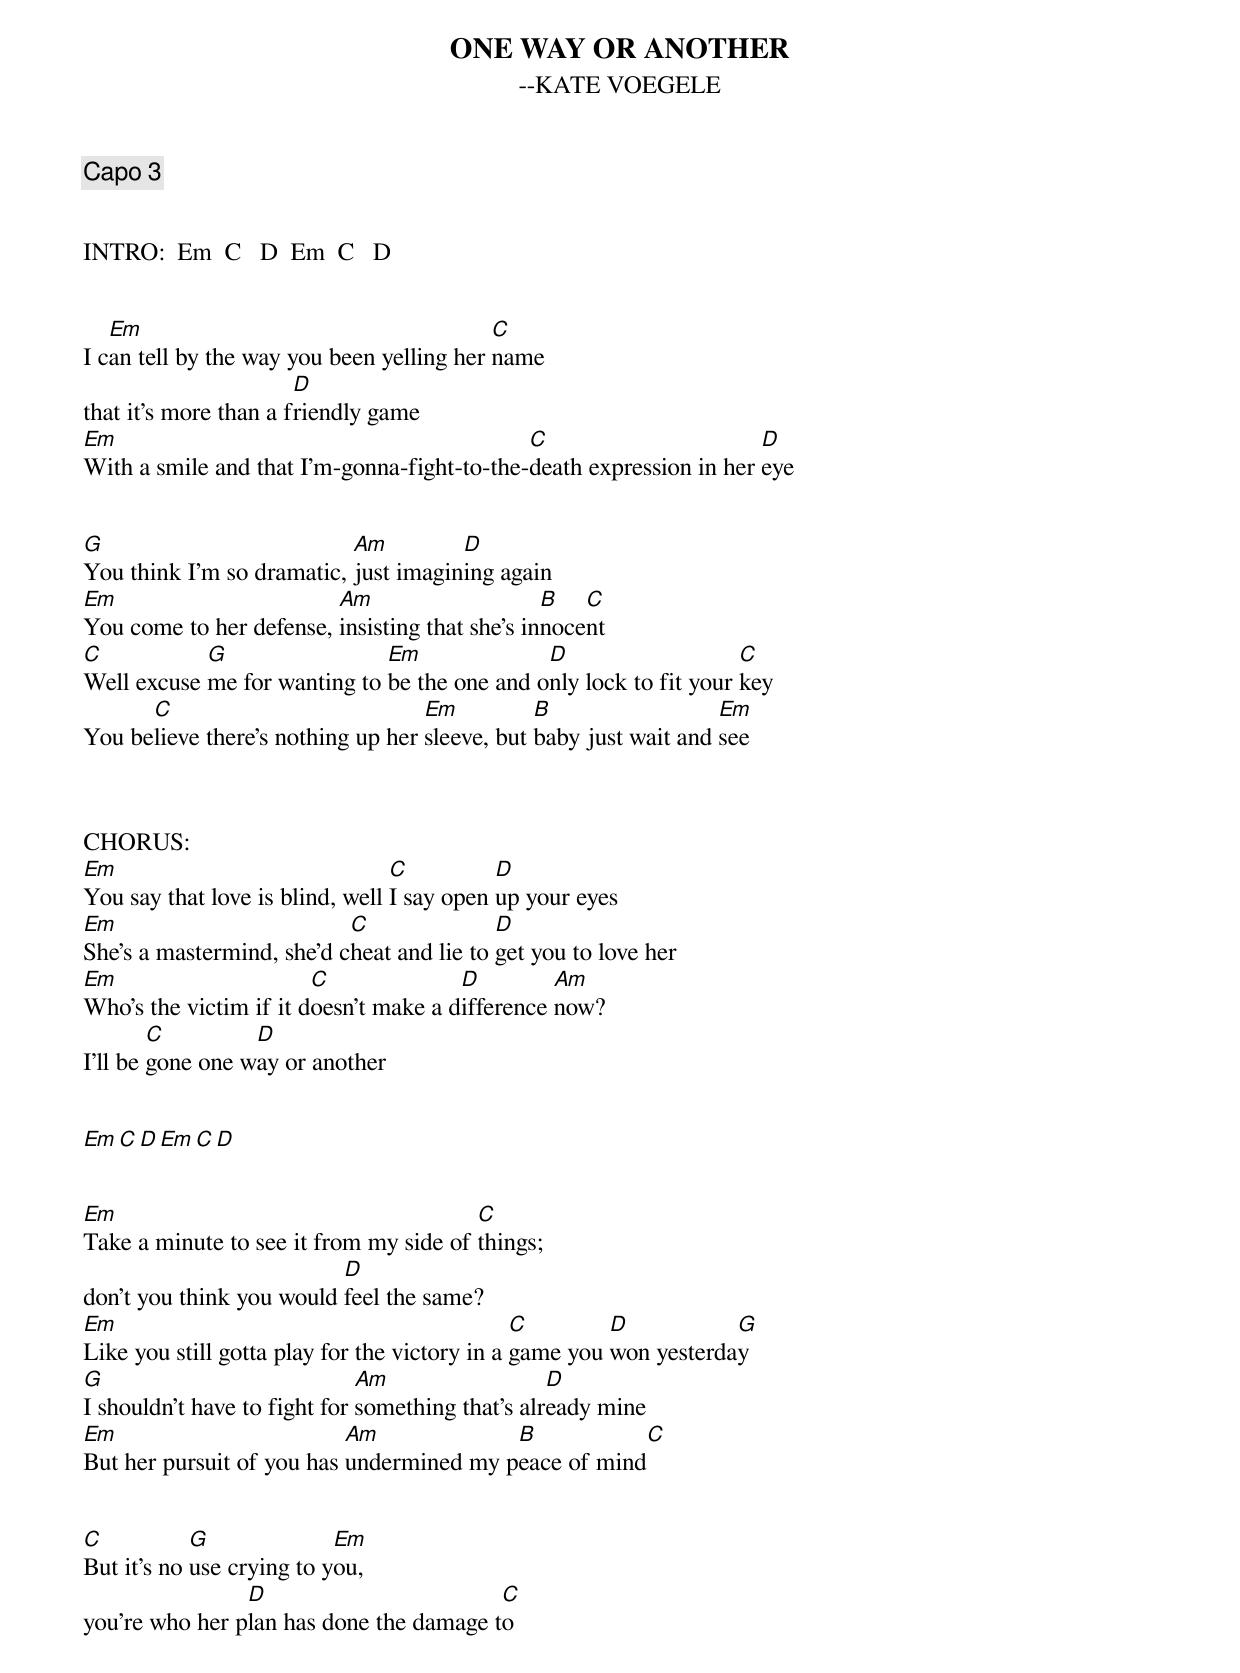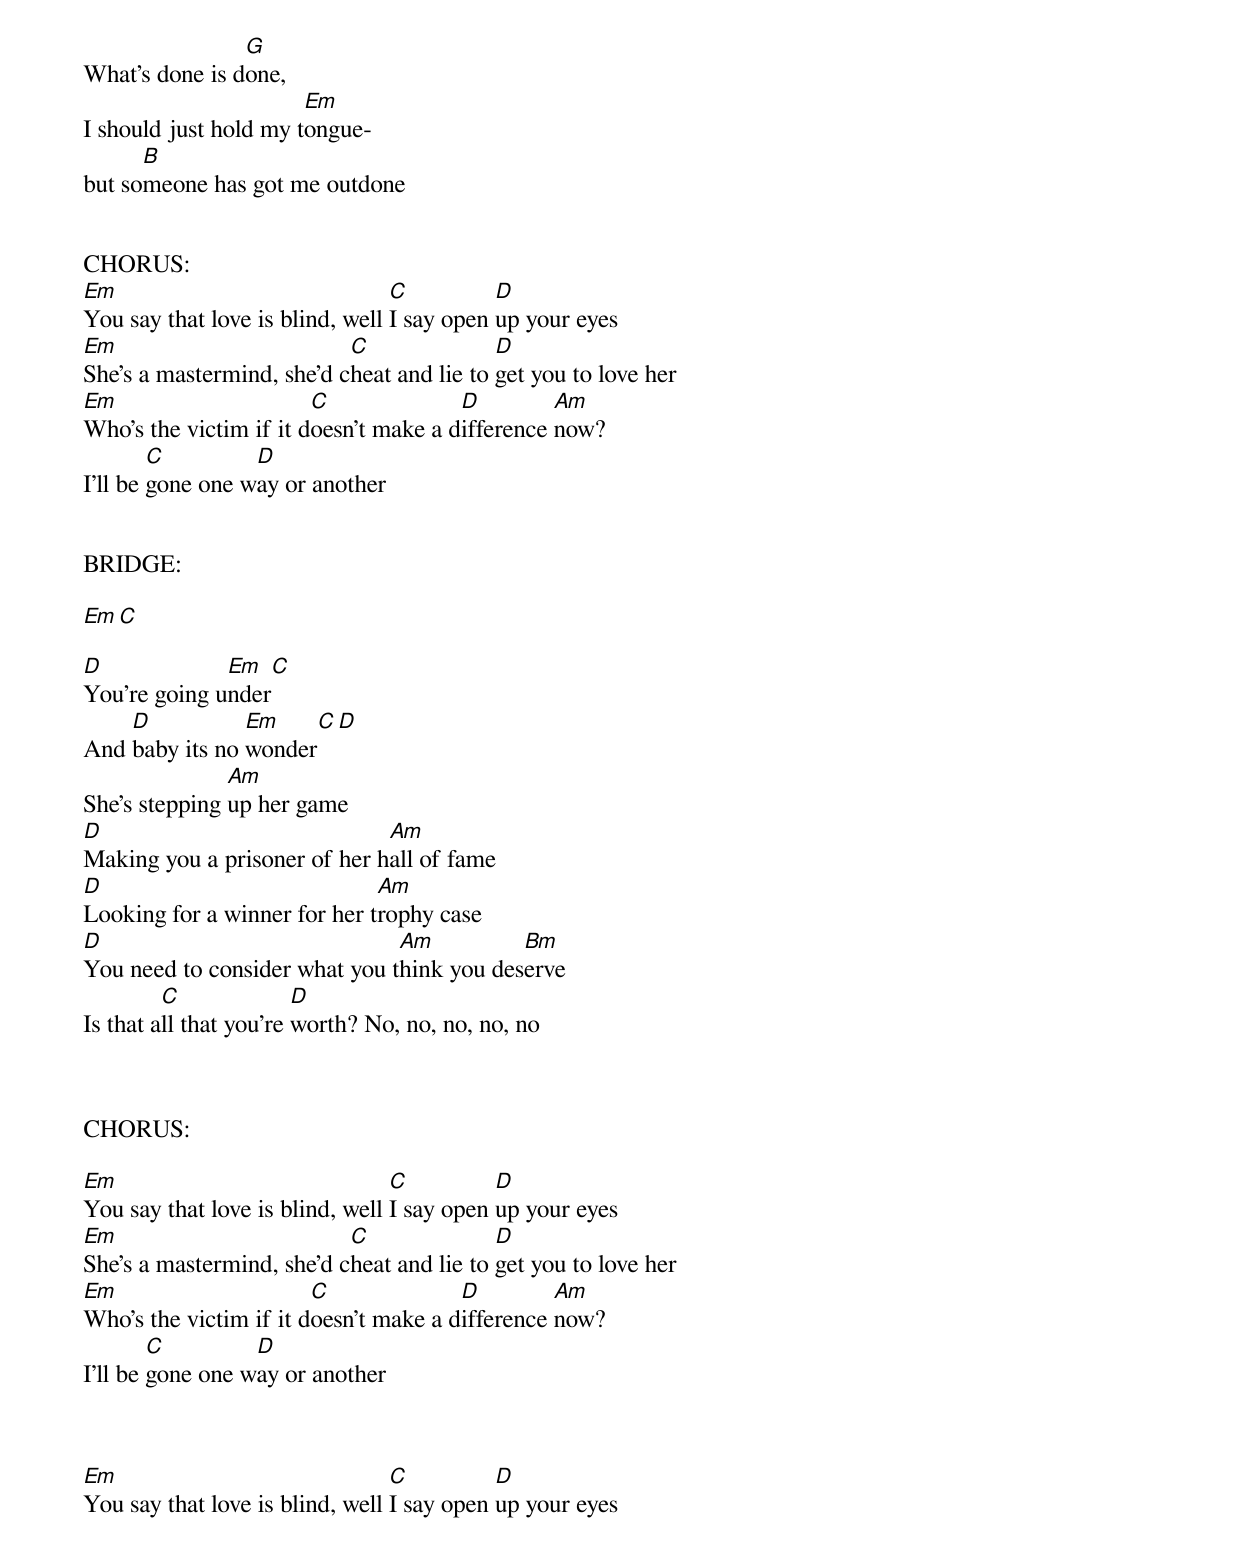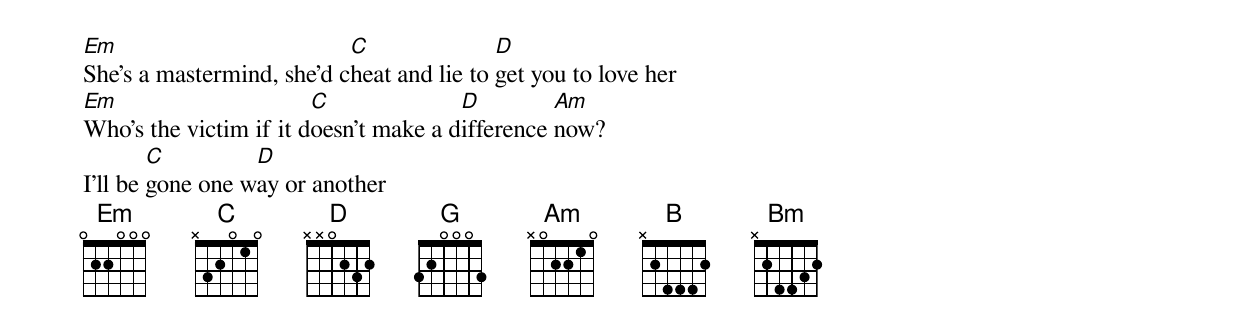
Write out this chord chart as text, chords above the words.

ONE WAY OR ANOTHER
--KATE VOEGELE

Capo 3


INTRO:  Em  C   D  Em  C   D


   Em                                      C
I can tell by the way you been yelling her name
                       D
that it's more than a friendly game
Em                                           C                       D
With a smile and that I’m-gonna-fight-to-the-death expression in her eye


G                          Am         D
You think I’m so dramatic, just imagining again
Em                       Am                     B   C
You come to her defense, insisting that she’s innocent
C           G                 Em              D                    C
Well excuse me for wanting to be the one and only lock to fit your key
      C                            Em          B                  Em
You believe there's nothing up her sleeve, but baby just wait and see



CHORUS:
Em                               C          D
You say that love is blind, well I say open up your eyes
Em                         C               D
She’s a mastermind, she'd cheat and lie to get you to love her
Em                      C              D         Am
Who’s the victim if it doesn't make a difference now?
        C         D
I’ll be gone one way or another


Em   C   D  Em  C  D


Em                                      C
Take a minute to see it from my side of things;
                          D
don't you think you would feel the same?
Em                                             C        D           G
Like you still gotta play for the victory in a game you won yesterday
G                             Am                  D
I shouldn't have to fight for something that's already mine
Em                         Am             B           C
But her pursuit of you has undermined my peace of mind


C           G              Em
But it's no use crying to you,
                D                        C
you’re who her plan has done the damage to
                G
What’s done is done,
                       Em
I should just hold my tongue-
      B
but someone has got me outdone


CHORUS:
Em                               C          D
You say that love is blind, well I say open up your eyes
Em                         C               D
She’s a mastermind, she'd cheat and lie to get you to love her
Em                      C              D         Am
Who’s the victim if it doesn't make a difference now?
        C         D
I’ll be gone one way or another


BRIDGE:

Em C

D             Em    C
You’re going under
    D           Em    C   D
And baby its no wonder
               Am
She’s stepping up her game
D                             Am
Making you a prisoner of her hall of fame
D                             Am
Looking for a winner for her trophy case
D                              Am          Bm
You need to consider what you think you deserve
         C              D
Is that all that you’re worth? No, no, no, no, no



CHORUS:

Em                               C          D
You say that love is blind, well I say open up your eyes
Em                         C               D
She’s a mastermind, she'd cheat and lie to get you to love her
Em                      C              D         Am
Who’s the victim if it doesn't make a difference now?
        C         D
I’ll be gone one way or another



Em                               C          D
You say that love is blind, well I say open up your eyes
Em                         C               D
She’s a mastermind, she'd cheat and lie to get you to love her
Em                      C              D         Am
Who’s the victim if it doesn't make a difference now?
        C         D
I’ll be gone one way or another
